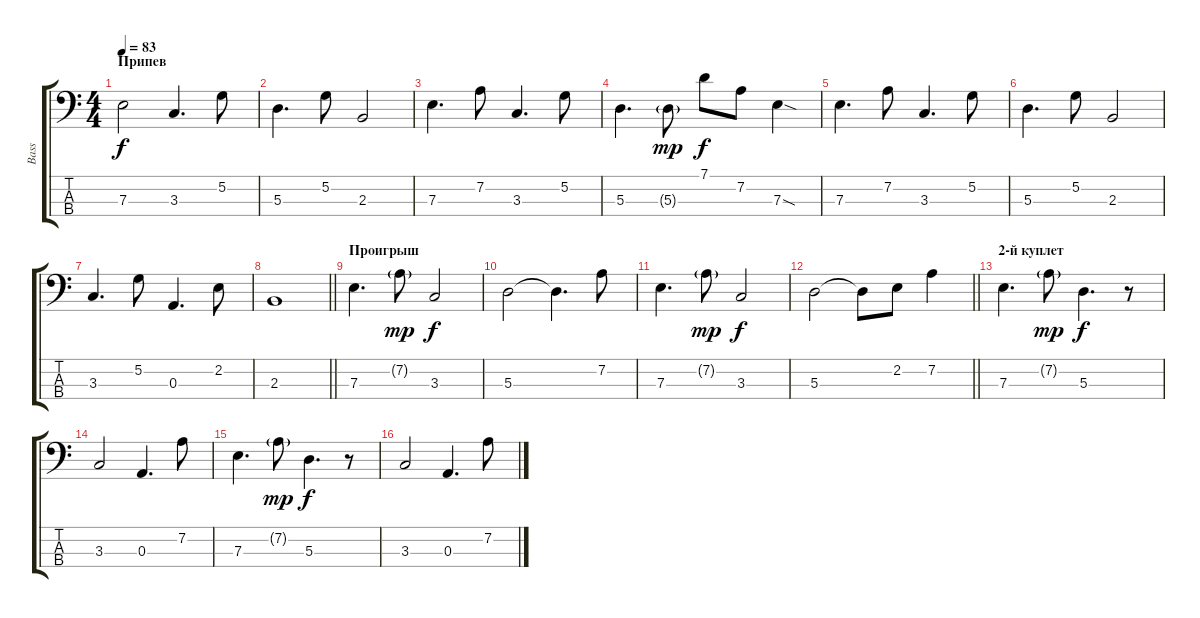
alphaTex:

\track ("Bass" "Bass") {instrument electricbassfinger}
\staff {score tabs}
\tuning (G2 D2 A1 E1) {hide}
\ts (4 4)
\section ("" "Припев")
\tempo 83
\clef f4
\ks c
7.3.2{dy f} 3.3.4{d} 5.2.8 |
5.3.4{d} 5.2.8 2.3.2 |
7.3.4{d} 7.2.8 3.3.4{d} 5.2.8 |
5.3.4{d} 5.3{g}.8{dy mp} 7.1.8{dy f} 7.2.8 7.3{sod}.4 |
7.3.4{d} 7.2.8 3.3.4{d} 5.2.8 |
5.3.4{d} 5.2.8 2.3.2 |
3.3.4{d} 5.2.8 0.3.4{d} 2.2.8 |
\barLineRight lightlight
2.3.1 |
\section ("" "Проигрыш")
7.3.4{d} 7.2{g}.8{dy mp} 3.3.2{dy f} |
5.3.2 5.3{t}.4{d} 7.2.8 |
7.3.4{d} 7.2{g}.8{dy mp} 3.3.2{dy f} |
\barLineRight lightlight
5.3.2 5.3{t}.8 2.2.8 7.2.4 |
\section ("" "2-й куплет")
7.3.4{d} 7.2{g}.8{dy mp} 5.3.4{d dy f} r.8 |
3.3.2 0.3.4{d} 7.2.8 |
7.3.4{d} 7.2{g}.8{dy mp} 5.3.4{d dy f} r.8 |
3.3.2 0.3.4{d} 7.2.8
